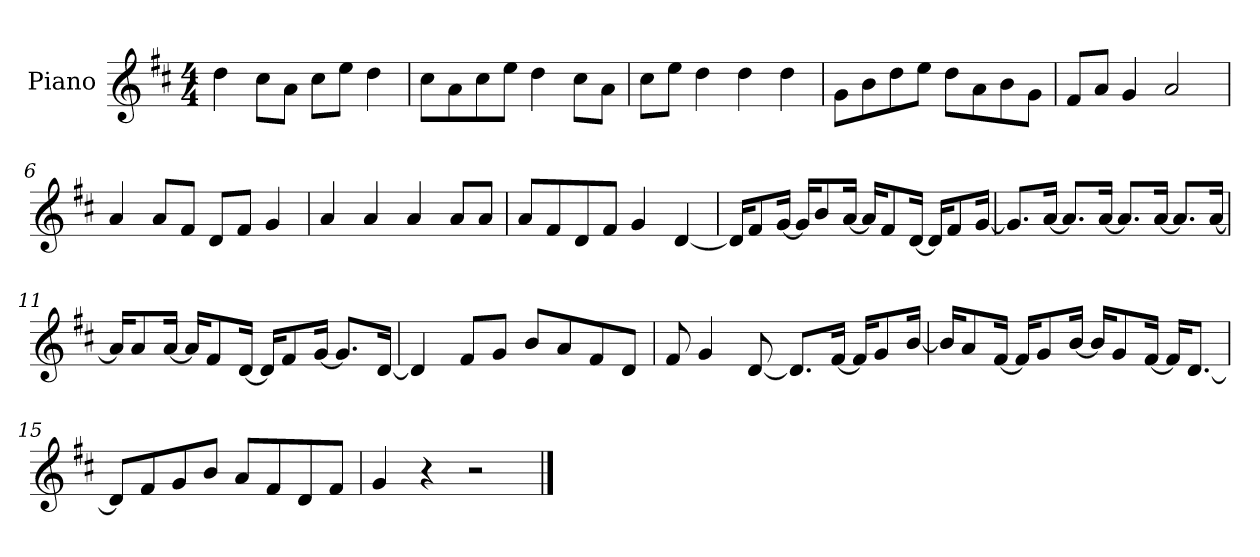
**kern
*part1
*staff1
*I"Piano
*I'P-no
*clefG2
*k[f#c#]
*M4/4
*MM90
=1
4dd\
8cc#\L
8a\J
8cc#\L
8ee\J
4dd\
=2
8cc#\L
8a\
8cc#\
8ee\J
4dd\
8cc#\L
8a\J
=3
8cc#\L
8ee\J
4dd\
4dd\
4dd\
=4
8g\L
8b\
8dd\
8ee\J
8dd\L
8a\
8b\
8g\J
=5
8f#/L
8a/J
4g/
2a/
=6
4a/
8a/L
8f#/J
8d/L
8f#/J
4g/
!!LO:LB:g=z
=7
4a/
4a/
4a/
8a/L
8a/J
=8
8a/L
8f#/
8d/
8f#/J
4g/
[4d/
=9
16d/KL]
8f#/
[16g/Jk
16g/KL]
8b/
[16a/Jk
16a/KL]
8f#/
[16d/Jk
16d/KL]
8f#/
[16g/Jk
=10
8.g/L]
[16a/Jk
8.a/L]
[16a/Jk
8.a/L]
[16a/Jk
8.a/L]
[16a/Jk
!!LO:LB:g=z
=11
16a/KL]
8a/
[16a/Jk
16a/KL]
8f#/
[16d/Jk
16d/KL]
8f#/
[16g/Jk
8.g/L]
[16d/Jk
=12
4d/]
8f#/L
8g/J
8b/L
8a/
8f#/
8d/J
=13
8f#/
4g/
[8d/
8.d/L]
[16f#/Jk
16f#/KL]
8g/
[16b/Jk
=14
16b/KL]
8a/
[16f#/Jk
16f#/KL]
8g/
[16b/Jk
16b/KL]
8g/
[16f#/Jk
16f#/KL]
[8.d/J
!!LO:LB:g=z
=15
8d/L]
8f#/
8g/
8b/J
8a/L
8f#/
8d/
8f#/J
=16
4g/
4r
2r
==
*-
